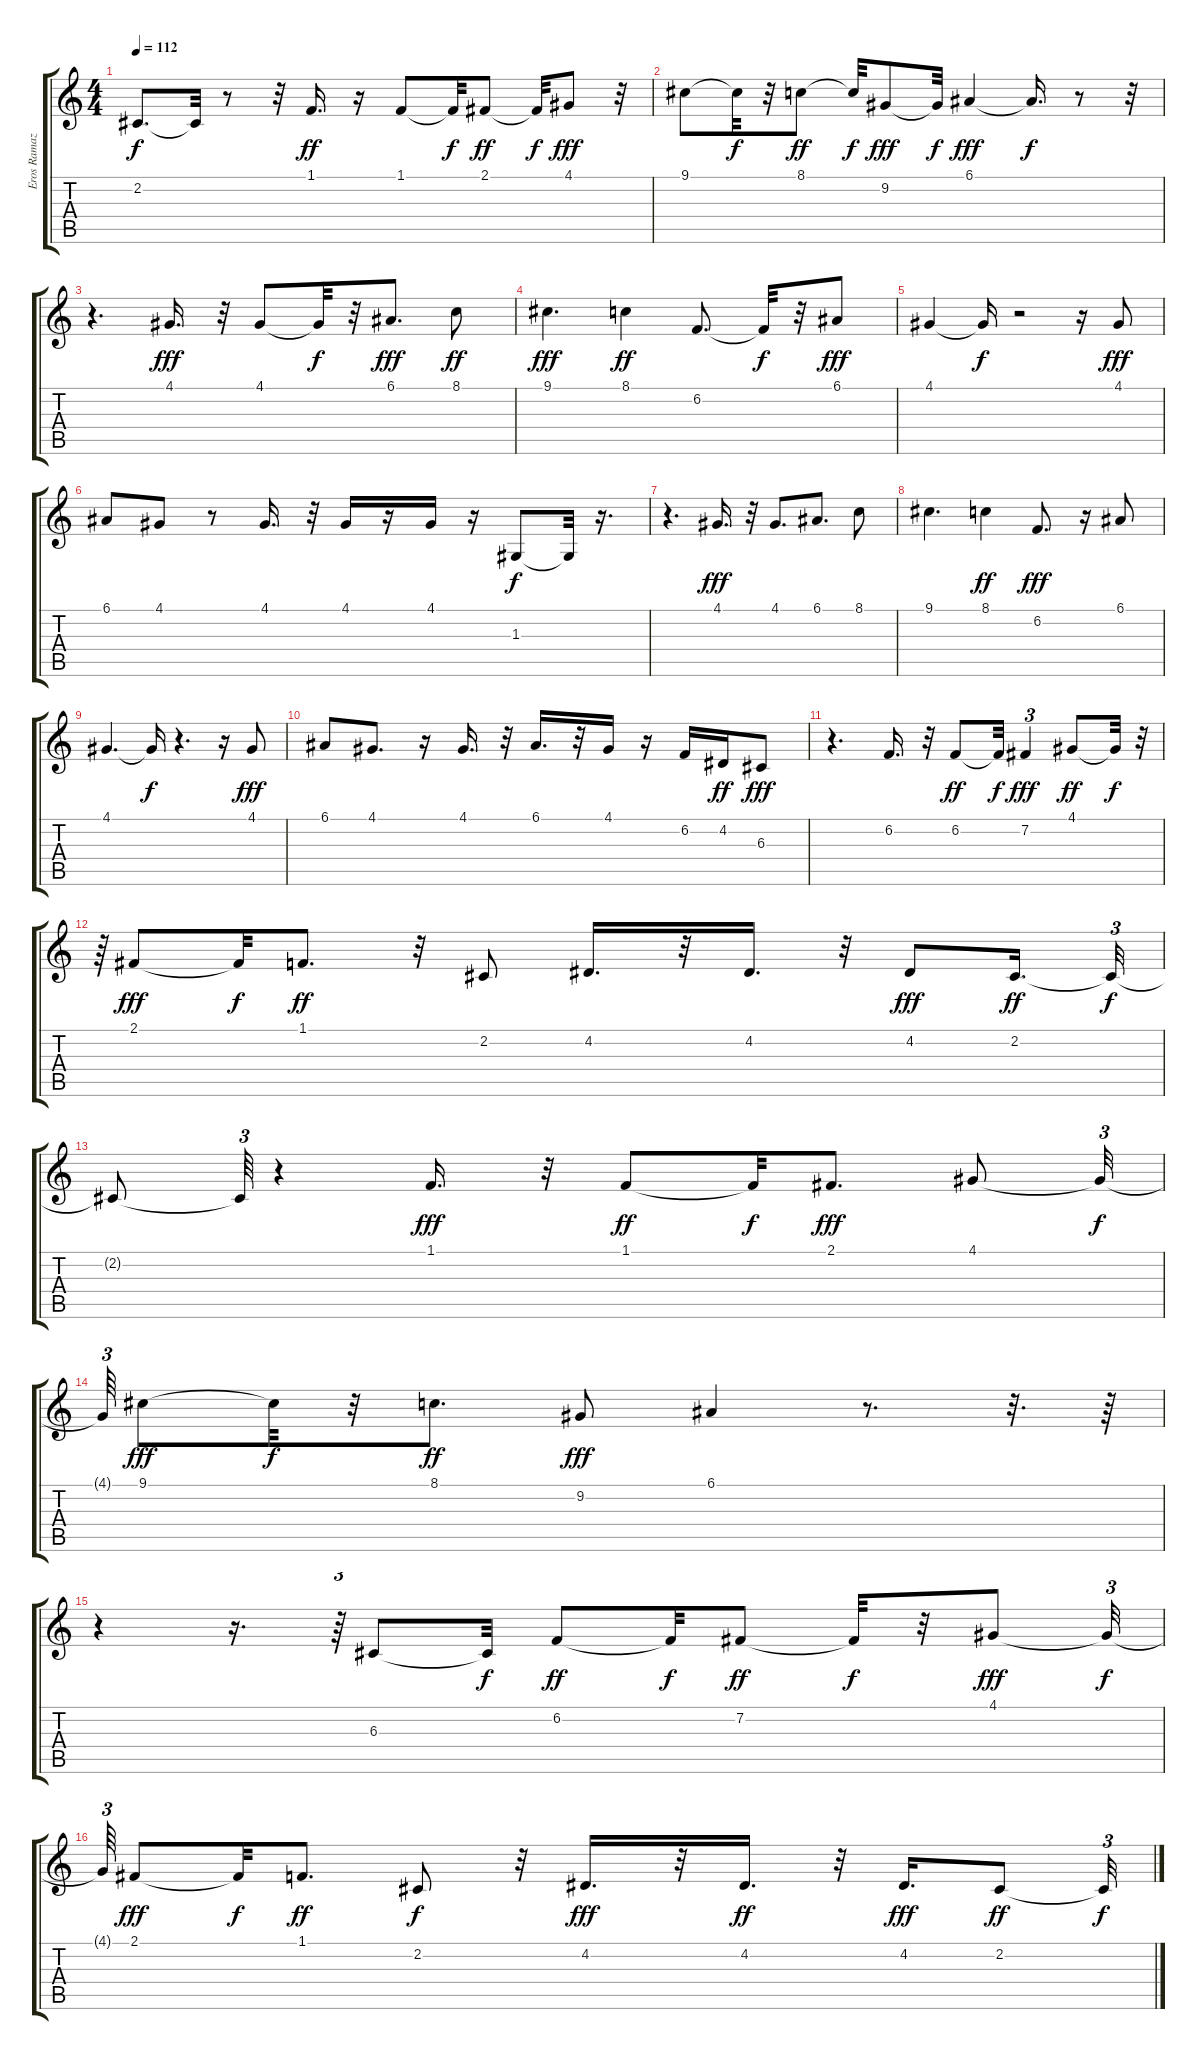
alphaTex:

\track ("Eros Ramazzotti (Voz)" "Eros Ramaz") {instrument panflute}
\staff {score tabs}
\tuning (E4 B3 G3 D3 A2 E2) {hide}
\ts (4 4)
\tempo 112
\clef g2
\ks c
2.2{t}.8{d dy f} 2.2{t}.32 r.8 r.32 1.1.16{d dy ff} r.16 1.1.8 1.1{t}.32{dy f} 2.1.8{dy ff} 2.1{t}.32{dy f} 4.1.8{dy fff} r.32 |
9.1.8 9.1{t}.32{dy f} r.32 8.1.8{dy ff} 8.1{t}.32{dy f} 9.2.8{dy fff} 9.2{t}.32{dy f} 6.1.4{dy fff} 6.1{t}.16{d dy f} r.8 r.32 |
r.4{d} 4.1.16{d dy fff} r.32 4.1.8 4.1{t}.32{dy f} r.32 6.1.8{d dy fff} 8.1.8{dy ff} |
9.1.4{d dy fff} 8.1.4{dy ff} 6.2.8{d} 6.2{t}.32{dy f} r.32 6.1.8{dy fff} |
4.1.4 4.1{t}.16{dy f} r.2 r.16 4.1.8{dy fff} |
6.1.8 4.1.8 r.8 4.1.16{d} r.32 4.1.16 r.16 4.1.16 r.16 1.3.8{dy f} 1.3{t}.32 r.16{d} |
r.4{d} 4.1.16{d dy fff} r.32 4.1.8{d} 6.1.8{d} 8.1.8 |
9.1.4{d} 8.1.4{dy ff} 6.2.8{d dy fff} r.16 6.1.8 |
4.1.4{d} 4.1{t}.16{dy f} r.4{d} r.16 4.1.8{dy fff} |
6.1.8 4.1.8{d} r.16 4.1.16{d} r.32 6.1.16{d} r.32 4.1.16 r.16 6.2.16 4.2.16{dy ff} 6.3.8{dy fff} |
r.4{d} 6.2.16{d} r.32 6.2.8{dy ff} 6.2{t}.32{dy f} 7.2.4{tu (3 2) dy fff} 4.1.8{dy ff} 4.1{t}.32{dy f} r.32{tu (3 2)} |
r.64{tu (3 2)} 2.1.8{dy fff} 2.1{t}.32{dy f} 1.1.8{d dy ff} r.32 2.2.8 4.2.16{d} r.32 4.2.16{d} r.32 4.2.8{dy fff} 2.2.16{d dy ff} 2.2{t}.32{tu (3 2) dy f} |
2.2{t}.8 2.2{t}.64{tu (3 2)} r.4 1.1.16{d dy fff} r.32 1.1.8{dy ff} 1.1{t}.32{dy f} 2.1.8{d dy fff} 4.1.8 4.1{t}.32{tu (3 2) dy f} |
4.1{t}.64{tu (3 2)} 9.1.8{dy fff} 9.1{t}.32{dy f} r.32 8.1.8{d dy ff} 9.2.8{dy fff} 6.1.4 r.8{d} r.32{d} r.64 |
r.4 r.16{d} r.64{tu (3 2)} 6.3.8 6.3{t}.32{dy f} 6.2.8{dy ff} 6.2{t}.32{dy f} 7.2.8{dy ff} 7.2{t}.32{dy f} r.32 4.1.8{dy fff} 4.1{t}.32{tu (3 2) dy f} |
4.1{t}.64{tu (3 2)} 2.1.8{dy fff} 2.1{t}.32{dy f} 1.1.8{d dy ff} 2.2.8{dy f} r.32 4.2.16{d dy fff} r.32 4.2.16{d dy ff} r.32 4.2.16{d dy fff} 2.2.8{dy ff} 2.2{t}.32{tu (3 2) dy f}
